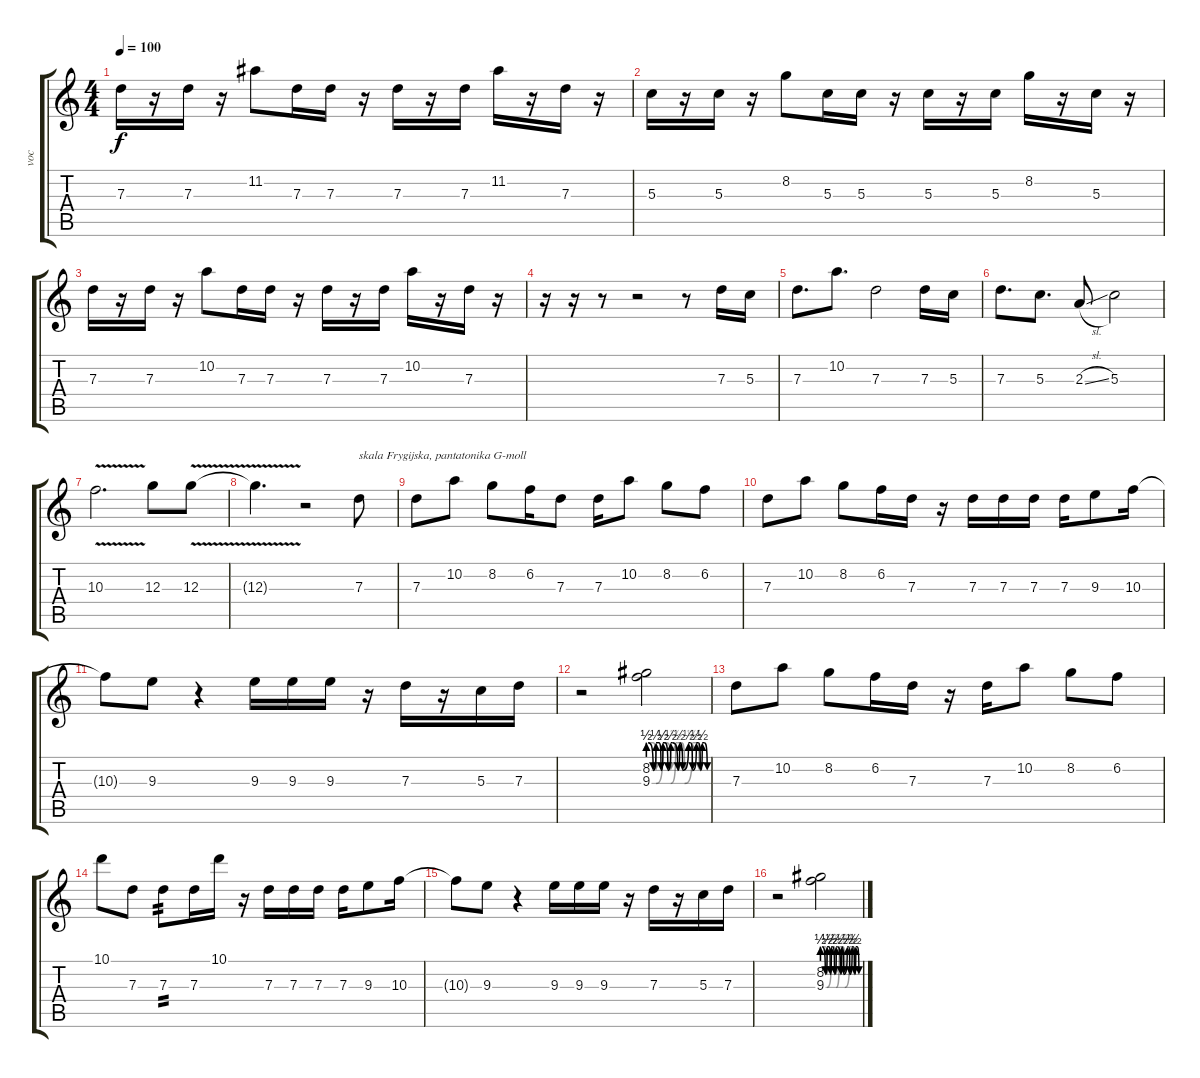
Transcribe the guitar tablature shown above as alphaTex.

\track ("voc" "voc") {instrument overdrivenguitar}
\staff {score tabs}
\tuning (E4 B3 G3 D3 A2 E2) {hide}
\ts (4 4)
\tempo 100
\clef g2
\ks c
7.3.16{dy f} r.16 7.3.16 r.16 11.2.8 7.3.16 7.3.16 r.16 7.3.16 r.16 7.3.16 11.2.16 r.16 7.3.16 r.16 |
5.3.16 r.16 5.3.16 r.16 8.2.8 5.3.16 5.3.16 r.16 5.3.16 r.16 5.3.16 8.2.16 r.16 5.3.16 r.16 |
7.3.16 r.16 7.3.16 r.16 10.2.8 7.3.16 7.3.16 r.16 7.3.16 r.16 7.3.16 10.2.16 r.16 7.3.16 r.16 |
r.16 r.16 r.8 r.2 r.8 7.3.16 5.3.16 |
7.3.8{d} 10.2.8{d} 7.3.2 7.3.16 5.3.16 |
7.3.8{d} 5.3.8{d} 2.3{sl}.8 5.3.2 |
10.3{v}.2{d} 12.3.8 12.3{v}.8 |
12.3{t}.4{d} r.2 7.3.8{txt "skala Frygijska, pantatonika G-moll"} |
7.3.8 10.2.8 8.2.8 6.2.16 7.3.8 7.3.16 10.2.8 8.2.8 6.2.8 |
7.3.8 10.2.8 8.2.8 6.2.16 7.3.16 r.16 7.3.16 7.3.16 7.3.16 7.3.16 9.3.8 10.3.16 |
10.3{t}.8 9.3.8 r.4 9.3.16 9.3.16 9.3.16 r.16 7.3.16 r.16 5.3.16 7.3.16 |
r.2 (8.2{be (custom 0 2 5 0 8 2 11 2 13 0 15 2 17 2 20 0 23 2 25 2 30 0 32 2 35 0 41 2 43 2 45 0 49 2 51 2 53 0 55 2 57 2 60 0)} 9.3{be (custom 0 2 5 2 8 0 15 2 17 2 19 2 23 0 28 2 30 2 34 2 37 0 45 2 48 2 50 2 52 0 60 0)}).2 |
7.3.8 10.2.8 8.2.8 6.2.16 7.3.16 r.16 7.3.16 10.2.8 8.2.8 6.2.8 |
10.1.8 7.3.8 7.3.8{tp 2} 7.3.16 10.1.16 r.16 7.3.16 7.3.16 7.3.16 7.3.16 9.3.8 10.3.16 |
10.3{t}.8 9.3.8 r.4 9.3.16 9.3.16 9.3.16 r.16 7.3.16 r.16 5.3.16 7.3.16 |
r.2 (8.2{be (custom 0 2 5 0 8 2 11 2 13 0 15 2 17 2 20 0 23 2 25 2 30 0 32 2 35 0 41 2 43 2 45 0 49 2 51 2 53 0 55 2 57 2 60 0)} 9.3{be (custom 0 2 5 2 8 0 15 2 17 2 19 2 23 0 28 2 30 2 34 2 37 0 45 2 48 2 50 2 52 0 60 0)}).2
